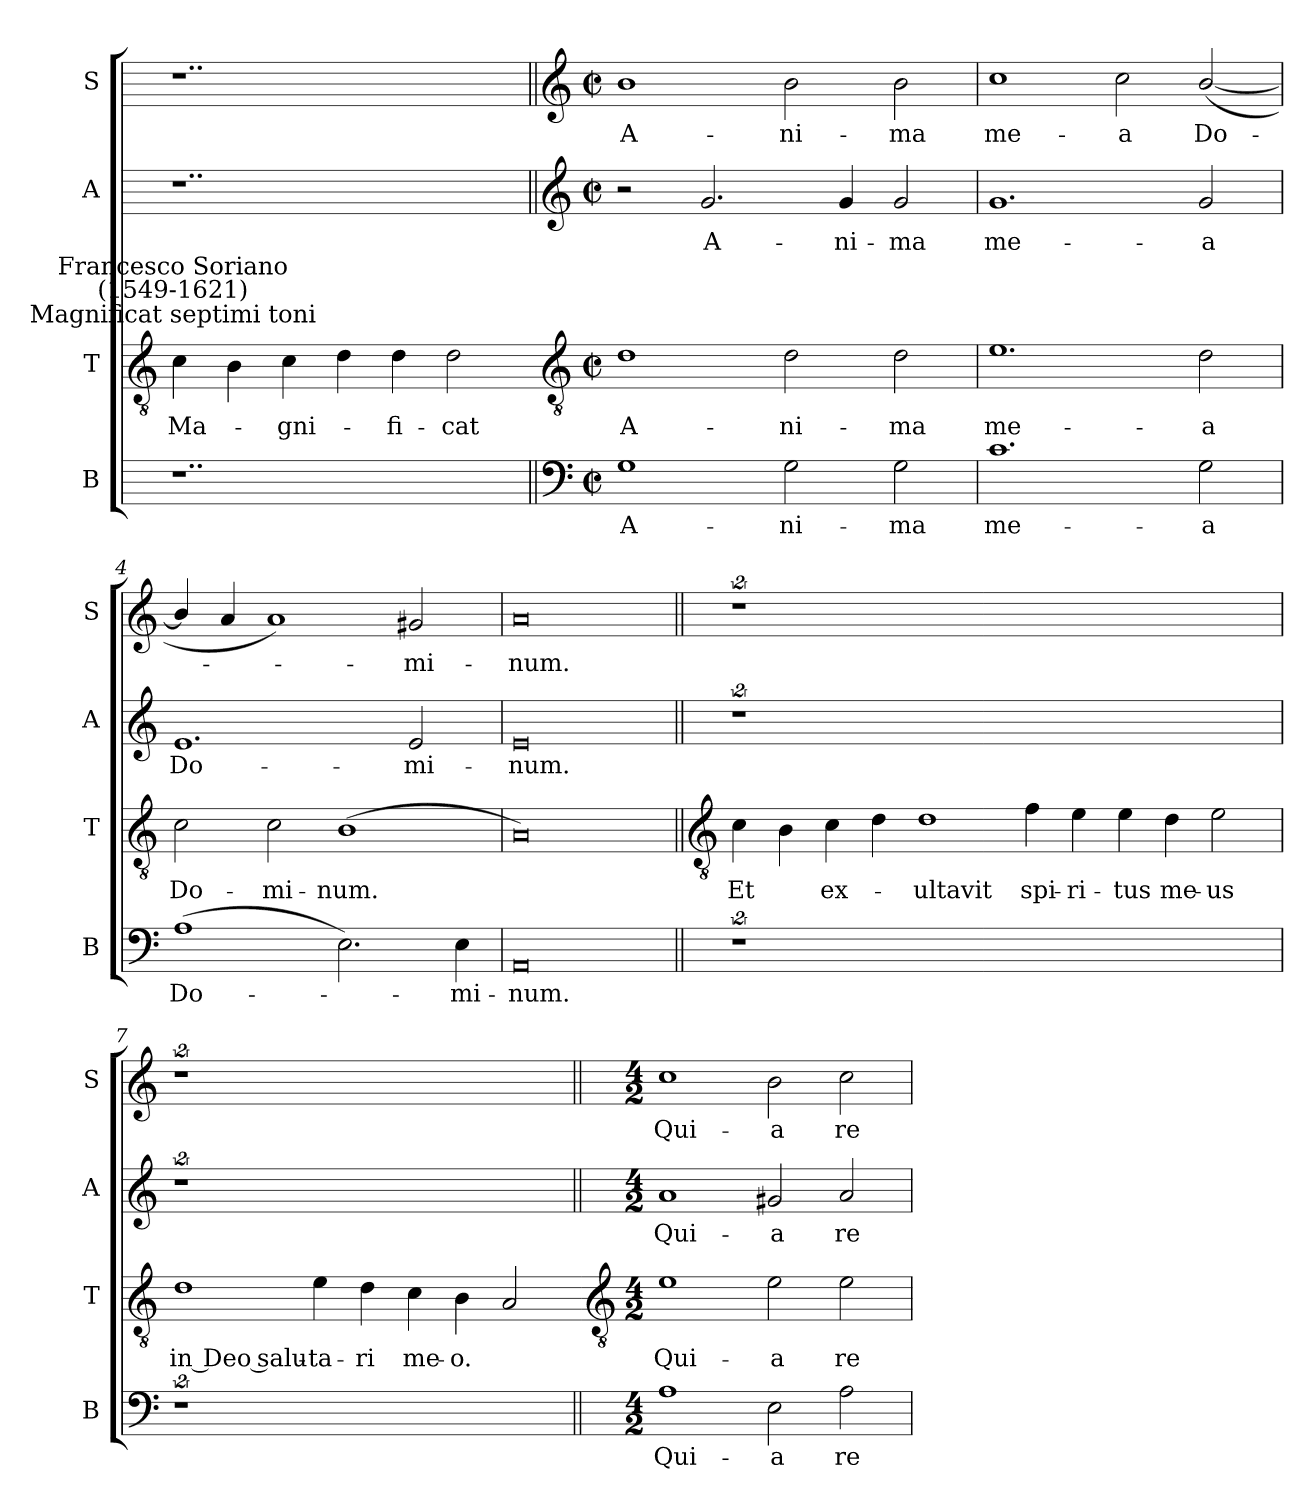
**kern	**text	**kern	**text	**kern	**text	**kern	**text
*part4	*part4	*part3	*part3	*part2	*part2	*part1	*part1
*staff4	*staff4	*staff3	*staff3	*staff2	*staff2	*staff1	*staff1
*I"B	*	*I"T	*	*I"A	*	*I"S	*
*I'B	*	*I'T	*	*I'A	*	*I'S	*
*	*	*clefGv2	*	*	*	*	*
*	*	*k[]	*	*	*	*	*
*	*	*C:	*	*	*	*	*
=1	=1	=1	=1	=1	=1	=1	=1
!	!	!LO:TX:a:cj:t=Magnificat septimi toni	!	!	!	!	!
!	!	!LO:TX:a:cj:t=Francesco Soriano\n(1549-1621)	!	!	!	!	!
!	!	!	!LO:LY:b	!	!	!	!
1..r	.	4c	Ma-	1..r	.	1..r	.
.	.	4B	.	.	.	.	.
!	!	!	!LO:LY:b	!	!	!	!
.	.	4c	gni-	.	.	.	.
.	.	4d	.	.	.	.	.
!	!	!	!LO:LY:b	!	!	!	!
.	.	4d	fi-	.	.	.	.
!	!	!	!LO:LY:b	!	!	!	!
.	.	2d	-cat	.	.	.	.
!!LO:LB:g=z
=2||	=2||	=2-	=2||	=2||	=2||	=2||	=2||
*clefF4	*	*clefGv2	*	*clefG2	*	*clefG2	*
*k[]	*	*	*	*k[]	*	*k[]	*
*C:	*	*	*	*C:	*	*C:	*
*M4/2	*	*M4/2	*	*M4/2	*	*M4/2	*
*met(c|)	*	*met(c|)	*	*met(c|)	*	*met(c|)	*
!	!LO:LY:b	!	!LO:LY:b	!	!	!	!LO:LY:b
1G	A-	1d	A-	2r	.	1b	A-
!	!	!	!	!	!LO:LY:b	!	!
.	.	.	.	2.g	A-	.	.
!	!LO:LY:b	!	!LO:LY:b	!	!	!	!LO:LY:b
2G	-ni-	2d	-ni-	.	.	2b	-ni-
!	!	!	!	!	!LO:LY:b	!	!
.	.	.	.	4g	-ni-	.	.
!	!LO:LY:b	!	!LO:LY:b	!	!LO:LY:b	!	!LO:LY:b
2G	-ma	2d	-ma	2g	-ma	2b	-ma
=3	=3	=3	=3	=3	=3	=3	=3
!	!LO:LY:b	!	!LO:LY:b	!	!LO:LY:b	!	!LO:LY:b
1.c	me-	1.e	me-	1.g	me-	1cc	me-
!	!	!	!	!	!	!	!LO:LY:b
.	.	.	.	.	.	2cc	-a
!	!LO:LY:b	!	!LO:LY:b	!	!LO:LY:b	!	!LO:LY:b
2G	-a	2d	-a	2g	-a	(<[2b/	Do-
=4	=4	=4	=4	=4	=4	=4	=4
!	!LO:LY:b	!	!LO:LY:b	!	!LO:LY:b	!	!
(>1A	Do-	2c	Do-	1.e	Do-	4b/]	.
.	.	.	.	.	.	4a	.
!	!	!	!LO:LY:b	!	!	!	!
.	.	2c	-mi-	.	.	1a)	.
!	!	!	!LO:LY:b	!	!	!	!
2.E)	.	(<1B	-num.	.	.	.	.
!	!	!	!	!	!LO:LY:b	!	!LO:LY:b
.	.	.	.	2e	-mi-	2g#X	mi-
!	!LO:LY:b	!	!	!	!	!	!
4E	mi-	.	.	.	.	.	.
=5	=5	=5	=5	=5	=5	=5	=5
!	!LO:LY:b	!	!	!	!LO:LY:b	!	!LO:LY:b
0AA	-num.	0A)	.	0e	-num.	0a	-num.
!!LO:LB:g=z
=6||	=6||	=6||	=6||	=6||	=6||	=6||	=6||
*	*	*clefGv2	*	*	*	*	*
!	!	!	!LO:LY:b	!	!	!	!
2%7r	.	4c	Et	2%7r	.	2%7r	.
.	.	4B	.	.	.	.	.
!	!	!	!LO:LY:b	!	!	!	!
.	.	4c	ex-	.	.	.	.
.	.	4d	.	.	.	.	.
!	!	!	!LO:LY:b	!	!	!	!
.	.	1d	ultavit	.	.	.	.
!	!	!	!LO:LY:b	!	!	!	!
.	.	4f	spi-	.	.	.	.
!	!	!	!LO:LY:b	!	!	!	!
.	.	4e	-ri-	.	.	.	.
!	!	!	!LO:LY:b	!	!	!	!
.	.	4e	-tus	.	.	.	.
!	!	!	!LO:LY:b	!	!	!	!
.	.	4d	me-	.	.	.	.
!	!	!	!LO:LY:b	!	!	!	!
.	.	2e	-us	.	.	.	.
=7	=7	=7	=7	=7	=7	=7	=7
!	!	!	!LO:LY:b	!	!	!	!
2%5r	.	1d	in Deo salu-	2%5r	.	2%5r	.
!	!	!	!LO:LY:b	!	!	!	!
.	.	4e	-ta-	.	.	.	.
!	!	!	!LO:LY:b	!	!	!	!
.	.	4d	-ri	.	.	.	.
!	!	!	!LO:LY:b	!	!	!	!
.	.	4c	me-	.	.	.	.
!	!	!	!LO:LY:b	!	!	!	!
.	.	4B	-o.	.	.	.	.
.	.	2A	.	.	.	.	.
!!LO:LB:g=z
=8||	=8||	=8-	=8||	=8||	=8||	=8||	=8||
*	*	*clefGv2	*	*	*	*	*
*k[]	*	*	*	*k[]	*	*k[]	*
*C:	*	*	*	*C:	*	*C:	*
*M4/2	*	*M4/2	*	*M4/2	*	*M4/2	*
!	!LO:LY:b	!	!LO:LY:b	!	!LO:LY:b	!	!LO:LY:b
1A	Qui-	1e	Qui-	1a	Qui-	1cc	Qui-
!	!LO:LY:b	!	!LO:LY:b	!	!LO:LY:b	!	!LO:LY:b
2E	-a	2e	-a	2g#X	-a	2b	-a
!	!LO:LY:b	!	!LO:LY:b	!	!LO:LY:b	!	!LO:LY:b
2A	re-	2e	re-	2a	re-	2cc	re-
=	=	=	=	=	=	=	=
*-	*-	*-	*-	*-	*-	*-	*-
